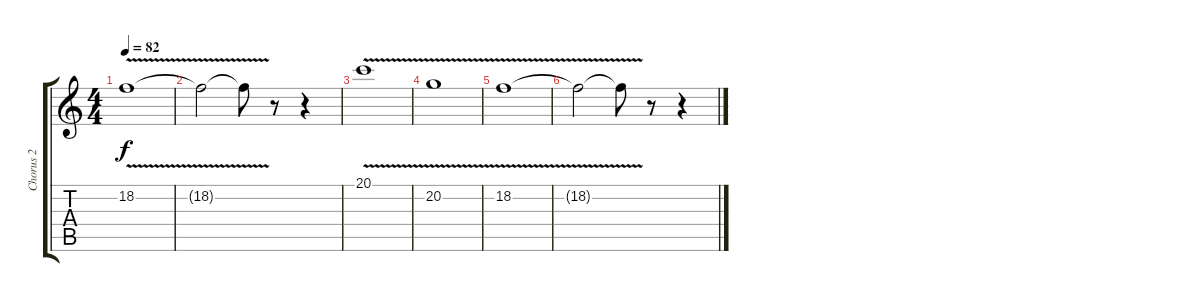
\track ("Chorus 2" "Chorus 2") {instrument lead4chiff}
\staff {score tabs}
\tuning (E4 B3 G3 D3 A2 E2) {hide}
\ts (4 4)
\tempo 82
\clef g2
\ks c
18.2{v}.1{dy f} |
18.2{v t}.2 18.2{t}.8 r.8 r.4 |
20.1{v}.1 |
20.2{v}.1 |
18.2{v}.1 |
18.2{v t}.2 18.2{t}.8 r.8 r.4
